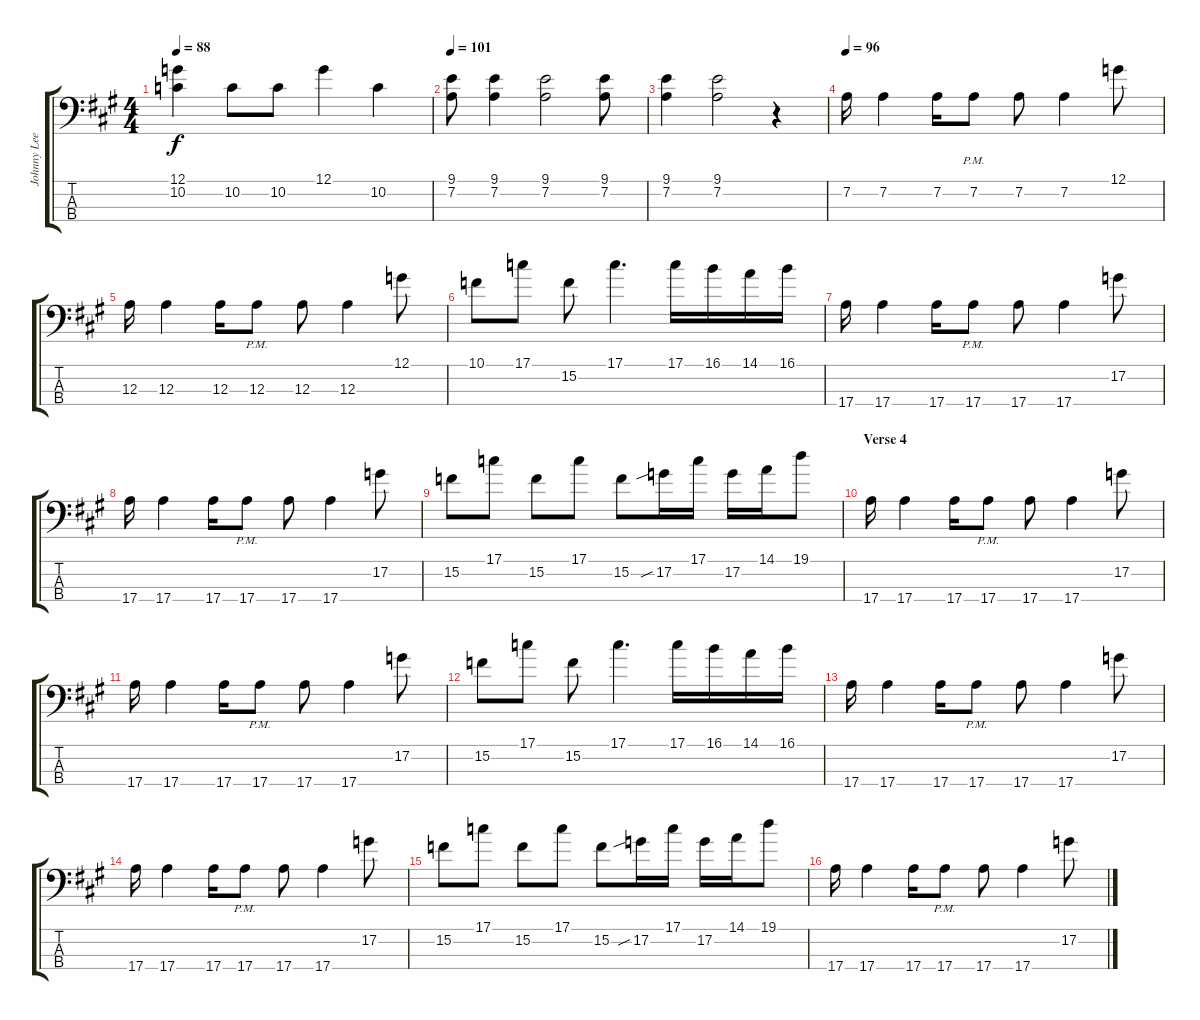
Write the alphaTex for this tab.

\track ("Johnny Lee Middleton" "Johnny Lee") {instrument electricbasspick}
\staff {score tabs}
\tuning (G2 D2 A1 E1) {hide}
\ts (4 4)
\tempo 88
\clef f4
\ks a
(12.1 10.2).4{dy f} 10.2.8 10.2.8 12.1.4 10.2.4 |
\tempo 101
(9.1 7.2).8 (9.1 7.2).4 (9.1 7.2).2 (9.1 7.2).8 |
(9.1 7.2).4 (9.1 7.2).2 r.4 |
\tempo 96
7.2.16 7.2.4 7.2.16 7.2{pm}.8 7.2.8 7.2.4 12.1.8 |
12.3.16 12.3.4 12.3.16 12.3{pm}.8 12.3.8 12.3.4 12.1.8 |
10.1.8 17.1.8 15.2.8 17.1.4{d} 17.1.16 16.1.16 14.1.16 16.1.16 |
17.4.16 17.4.4 17.4.16 17.4{pm}.8 17.4.8 17.4.4 17.2.8 |
17.4.16 17.4.4 17.4.16 17.4{pm}.8 17.4.8 17.4.4 17.2.8 |
15.2.8 17.1.8 15.2.8 17.1.8 15.2.8 17.2{sib}.16 17.1.16 17.2.16 14.1.16 19.1.8 |
\section ("" "Verse 4")
17.4.16 17.4.4 17.4.16 17.4{pm}.8 17.4.8 17.4.4 17.2.8 |
17.4.16 17.4.4 17.4.16 17.4{pm}.8 17.4.8 17.4.4 17.2.8 |
15.2.8 17.1.8 15.2.8 17.1.4{d} 17.1.16 16.1.16 14.1.16 16.1.16 |
17.4.16 17.4.4 17.4.16 17.4{pm}.8 17.4.8 17.4.4 17.2.8 |
17.4.16 17.4.4 17.4.16 17.4{pm}.8 17.4.8 17.4.4 17.2.8 |
15.2.8 17.1.8 15.2.8 17.1.8 15.2.8 17.2{sib}.16 17.1.16 17.2.16 14.1.16 19.1.8 |
17.4.16 17.4.4 17.4.16 17.4{pm}.8 17.4.8 17.4.4 17.2.8
